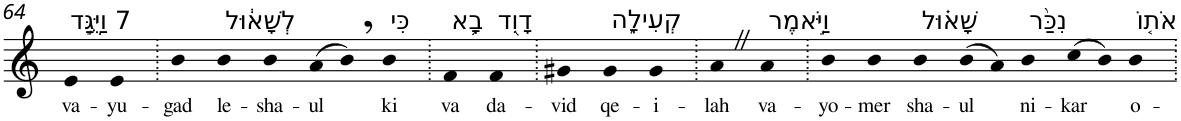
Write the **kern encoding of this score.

**kern	**text
*part1	*part1
*staff1	*staff1
*I"Piano	*
*I'Pno	*
!!LO:PB:g=z
*clefG2	*
*k[]	*
=64	=64
!LO:TX:a:t=7 וַיֻּגַּ֣ד	!
!	!LO:LY:b
4e	va-
!	!LO:LY:b
4e	-yu-
=65.	=65.
!	!LO:LY:b
4b	-gad
!LO:TX:a:t=לְשָׁא֔וּל	!
!	!LO:LY:b
4b	le-
!	!LO:LY:b
4b	-sha-
!	!LO:LY:b
(>8a	-ul
8b,)	.
!LO:TX:a:t=כִּי	!
!	!LO:LY:b
4b	ki
=66.	=66.
!LO:TX:a:t=בָ֥א	!
!	!LO:LY:b
4f	va
!LO:TX:a:t=דָוִ֖ד	!
!	!LO:LY:b
4f	da-
=67.	=67.
!	!LO:LY:b
4g#X	-vid
!LO:TX:a:t=קְעִילָ֑ה	!
!	!LO:LY:b
4g#	qe-
!	!LO:LY:b
4g#	-i-
=68.	=68.
!	!LO:LY:b
4aZ	-lah
!LO:TX:a:t=וַיֹּ֣אמֶר	!
!	!LO:LY:b
4a	va-
=69.	=69.
!	!LO:LY:b
4b	-yo-
!	!LO:LY:b
4b	-mer
!LO:TX:a:t=שָׁא֗וּל	!
!	!LO:LY:b
4b	sha-
!	!LO:LY:b
(>8b	-ul
8a)	.
!LO:TX:a:t=נִכַּ֨ר	!
!	!LO:LY:b
4b	ni-
!	!LO:LY:b
(>8cc	-kar
8b)	.
!LO:TX:a:t=אֹת֤וֹ	!
!	!LO:LY:b
4b	o-
=.	=.
*-	*-
